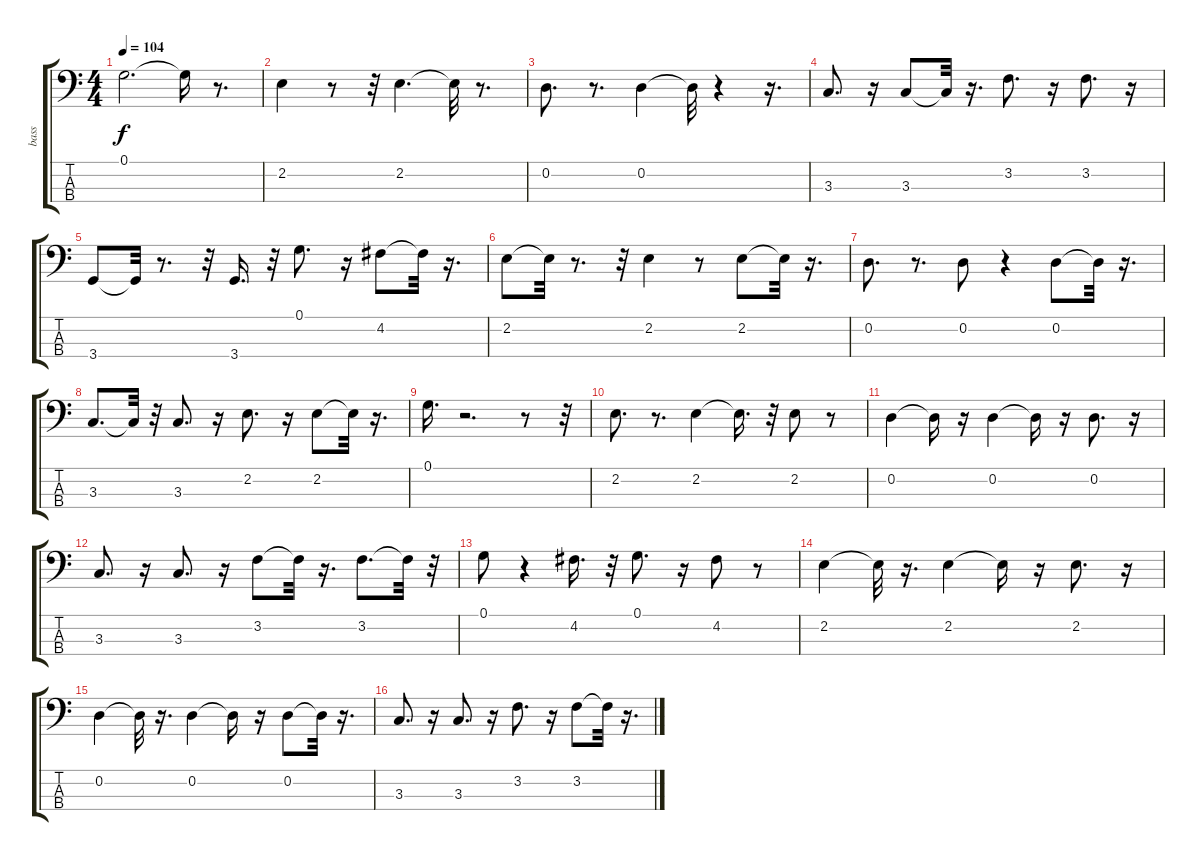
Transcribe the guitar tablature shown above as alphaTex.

\track ("bass" "bass") {instrument acousticbass}
\staff {score tabs}
\tuning (G2 D2 A1 E1) {hide}
\ts (4 4)
\tempo 104
\clef f4
\ks c
0.1.2{d dy f} 0.1{t}.16 r.8{d} |
2.2.4 r.8 r.32 2.2.4{d} 2.2{t}.32 r.8{d} |
0.2.8{d} r.8{d} 0.2.4 0.2{t}.32 r.4 r.16{d} |
3.3.8{d} r.16 3.3.8 3.3{t}.32 r.16{d} 3.2.8{d} r.16 3.2.8{d} r.16 |
3.4.8 3.4{t}.32 r.8{d} r.32 3.4.16{d} r.32 0.1.8{d} r.16 4.2.8 4.2{t}.32 r.16{d} |
2.2.8 2.2{t}.32 r.8{d} r.32 2.2.4 r.8 2.2.8 2.2{t}.32 r.16{d} |
0.2.8{d} r.8{d} 0.2.8 r.4 0.2.8 0.2{t}.32 r.16{d} |
3.3.8{d} 3.3{t}.32 r.32 3.3.8{d} r.16 2.2.8{d} r.16 2.2.8 2.2{t}.32 r.16{d} |
0.1.16{d} r.2{d} r.8 r.32 |
2.2.8{d} r.8{d} 2.2.4 2.2{t}.16{d} r.32 2.2.8 r.8 |
0.2.4 0.2{t}.16 r.16 0.2.4 0.2{t}.16 r.16 0.2.8{d} r.16 |
3.3.8{d} r.16 3.3.8{d} r.16 3.2.8 3.2{t}.32 r.16{d} 3.2.8{d} 3.2{t}.32 r.32 |
0.1.8 r.4 4.2.16{d} r.32 0.1.8{d} r.16 4.2.8 r.8 |
2.2.4 2.2{t}.32 r.16{d} 2.2.4 2.2{t}.16 r.16 2.2.8{d} r.16 |
0.2.4 0.2{t}.32 r.16{d} 0.2.4 0.2{t}.16 r.16 0.2.8 0.2{t}.32 r.16{d} |
3.3.8{d} r.16 3.3.8{d} r.16 3.2.8{d} r.16 3.2.8 3.2{t}.32 r.16{d}
